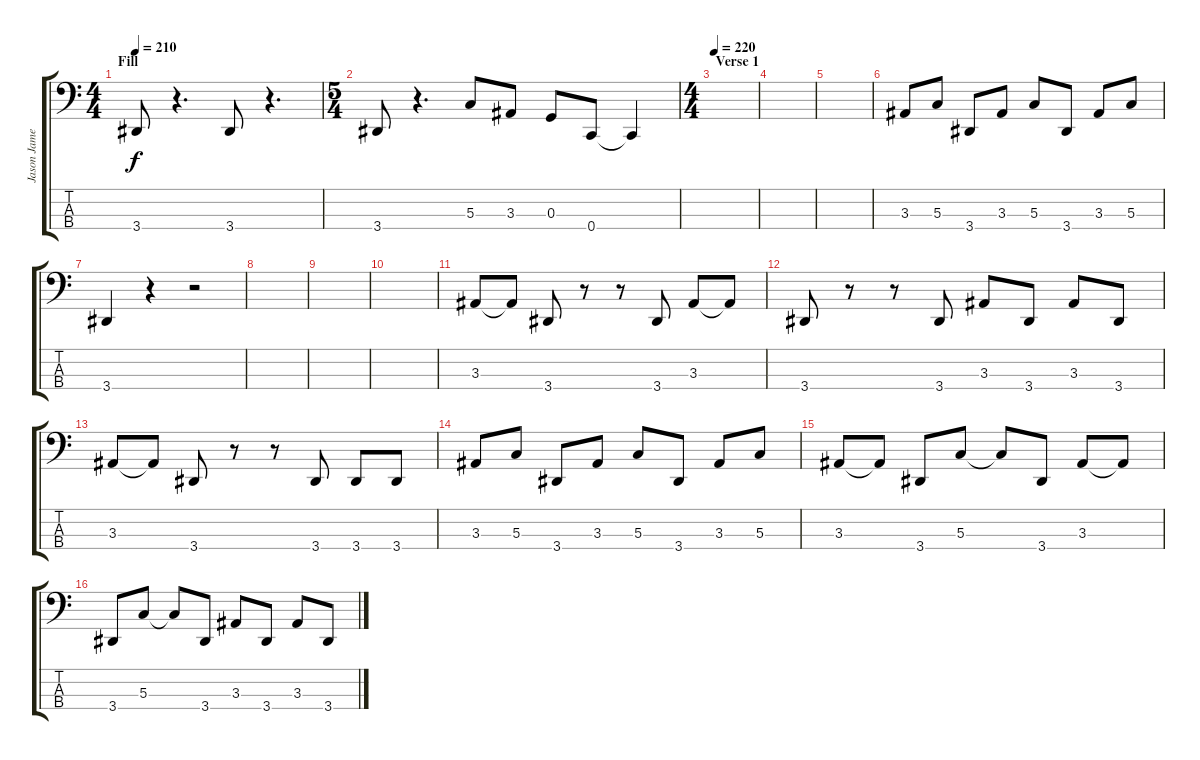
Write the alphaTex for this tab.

\track ("Jason James" "Jason Jame") {instrument electricbasspick}
\staff {score tabs}
\tuning (F2 C2 G1 C1) {hide}
\ts (4 4)
\section ("" "Fill")
\tempo 210
\clef f4
\ks c
3.4.8{dy f} r.4{d} 3.4.8 r.4{d} |
\ts (5 4)
3.4.8 r.4{d} 5.3.8 3.3.8 0.3.8 0.4.8 0.4{t}.4 |
\ts (4 4)
\section ("" "Verse 1")
\tempo 220
|
|
|
3.3.8 5.3.8 3.4.8 3.3.8 5.3.8 3.4.8 3.3.8 5.3.8 |
3.4.4 r.4 r.2 |
|
|
|
3.3.8 3.3{t}.8 3.4.8 r.8 r.8 3.4.8 3.3.8 3.3{t}.8 |
3.4.8 r.8 r.8 3.4.8 3.3.8 3.4.8 3.3.8 3.4.8 |
3.3.8 3.3{t}.8 3.4.8 r.8 r.8 3.4.8 3.4.8 3.4.8 |
3.3.8 5.3.8 3.4.8 3.3.8 5.3.8 3.4.8 3.3.8 5.3.8 |
3.3.8 3.3{t}.8 3.4.8 5.3.8 5.3{t}.8 3.4.8 3.3.8 3.3{t}.8 |
3.4.8 5.3.8 5.3{t}.8 3.4.8 3.3.8 3.4.8 3.3.8 3.4.8
